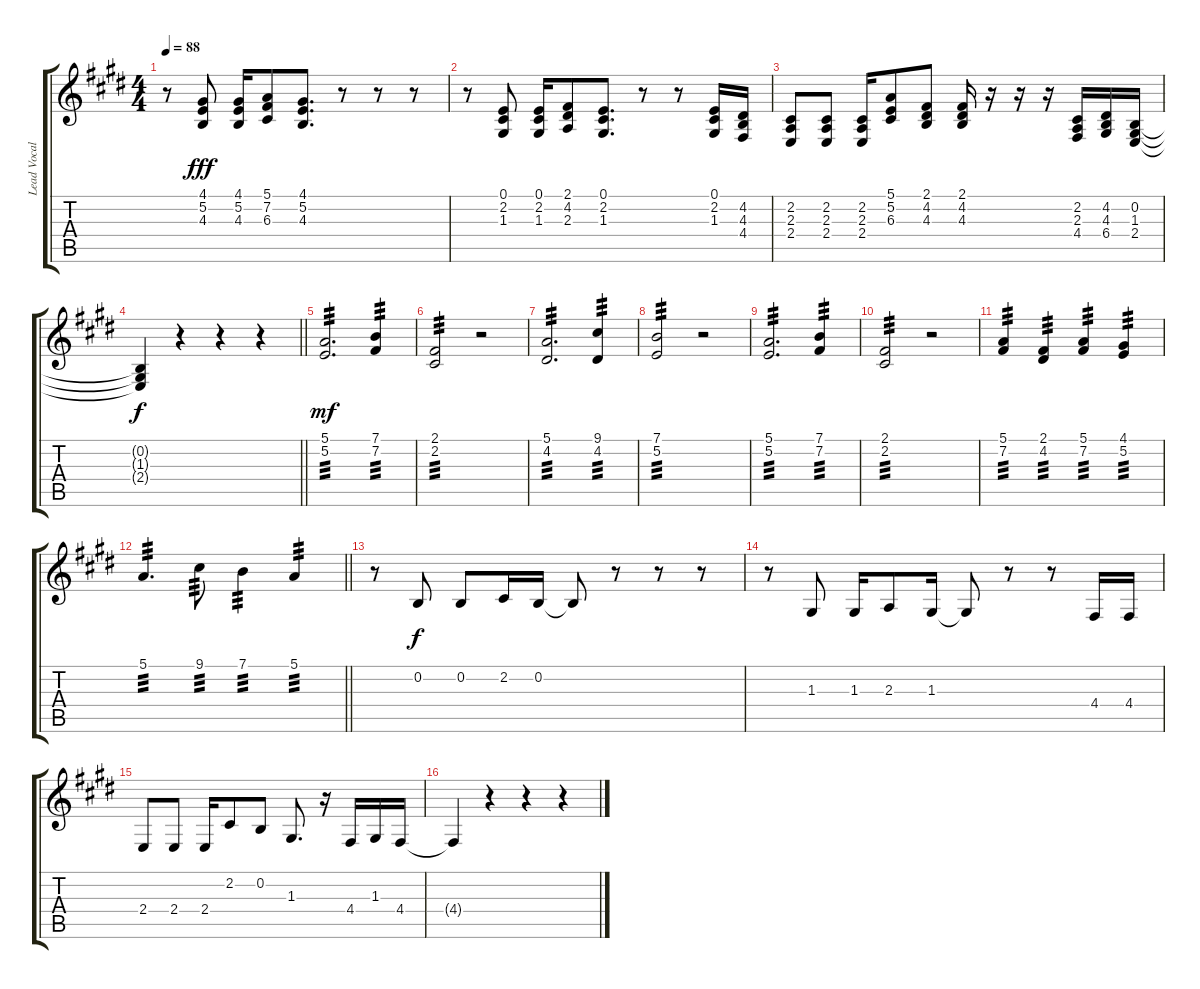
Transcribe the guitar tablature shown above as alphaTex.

\track ("Lead Vocal" "Lead Vocal") {instrument altosax}
\staff {score tabs}
\tuning (E4 B3 G3 D3 A2 E2) {hide}
\ts (4 4)
\tempo 88
\clef g2
\ks e
r.8{dy f} (4.1 5.2 4.3).8{dy fff} (4.1 5.2 4.3).16 (5.1 7.2 6.3).8 (4.1 5.2 4.3).8{d} r.8 r.8 r.8 |
r.8 (0.1 2.2 1.3).8 (0.1 2.2 1.3).16 (2.1 4.2 2.3).8 (0.1 2.2 1.3).8{d} r.8 r.8 (0.1 2.2 1.3).16 (4.2 4.3 4.4).16 |
(2.2 2.3 2.4).8 (2.2 2.3 2.4).8 (2.2 2.3 2.4).16 (5.1 5.2 6.3).8 (2.1 4.2 4.3).8 (2.1 4.2 4.3).16 r.16 r.16 r.16 (2.2 2.3 4.4).16 (4.2 4.3 6.4).16 (0.2 1.3 2.4).16 |
\barLineRight lightlight
(0.2{t} 1.3{t} 2.4{t}).4{dy f} r.4 r.4 r.4 |
(5.1 5.2).2{d tp 3 dy mf} (7.1 7.2).4{tp 3} |
(2.1 2.2).2{tp 3} r.2 |
(5.1 4.2).2{d tp 3} (9.1 4.2).4{tp 3} |
(7.1 5.2).2{tp 3} r.2 |
(5.1 5.2).2{d tp 3} (7.1 7.2).4{tp 3} |
(2.1 2.2).2{tp 3} r.2 |
(5.1 7.2).4{tp 3} (2.1 4.2).4{tp 3} (5.1 7.2).4{tp 3} (4.1 5.2).4{tp 3} |
\barLineRight lightlight
5.1.4{d tp 3} 9.1.8{tp 3} 7.1.4{tp 3} 5.1.4{tp 3} |
r.8 0.2.8{dy f} 0.2.8 2.2.16 0.2.16 0.2{t}.8 r.8 r.8 r.8 |
r.8 1.3.8 1.3.16 2.3.8 1.3.16 1.3{t}.8 r.8 r.8 4.4.16 4.4.16 |
2.4.8 2.4.8 2.4.16 2.2.8 0.2.8 1.3.8{d} r.16 4.4.16 1.3.16 4.4.16 |
4.4{t}.4 r.4 r.4 r.4
